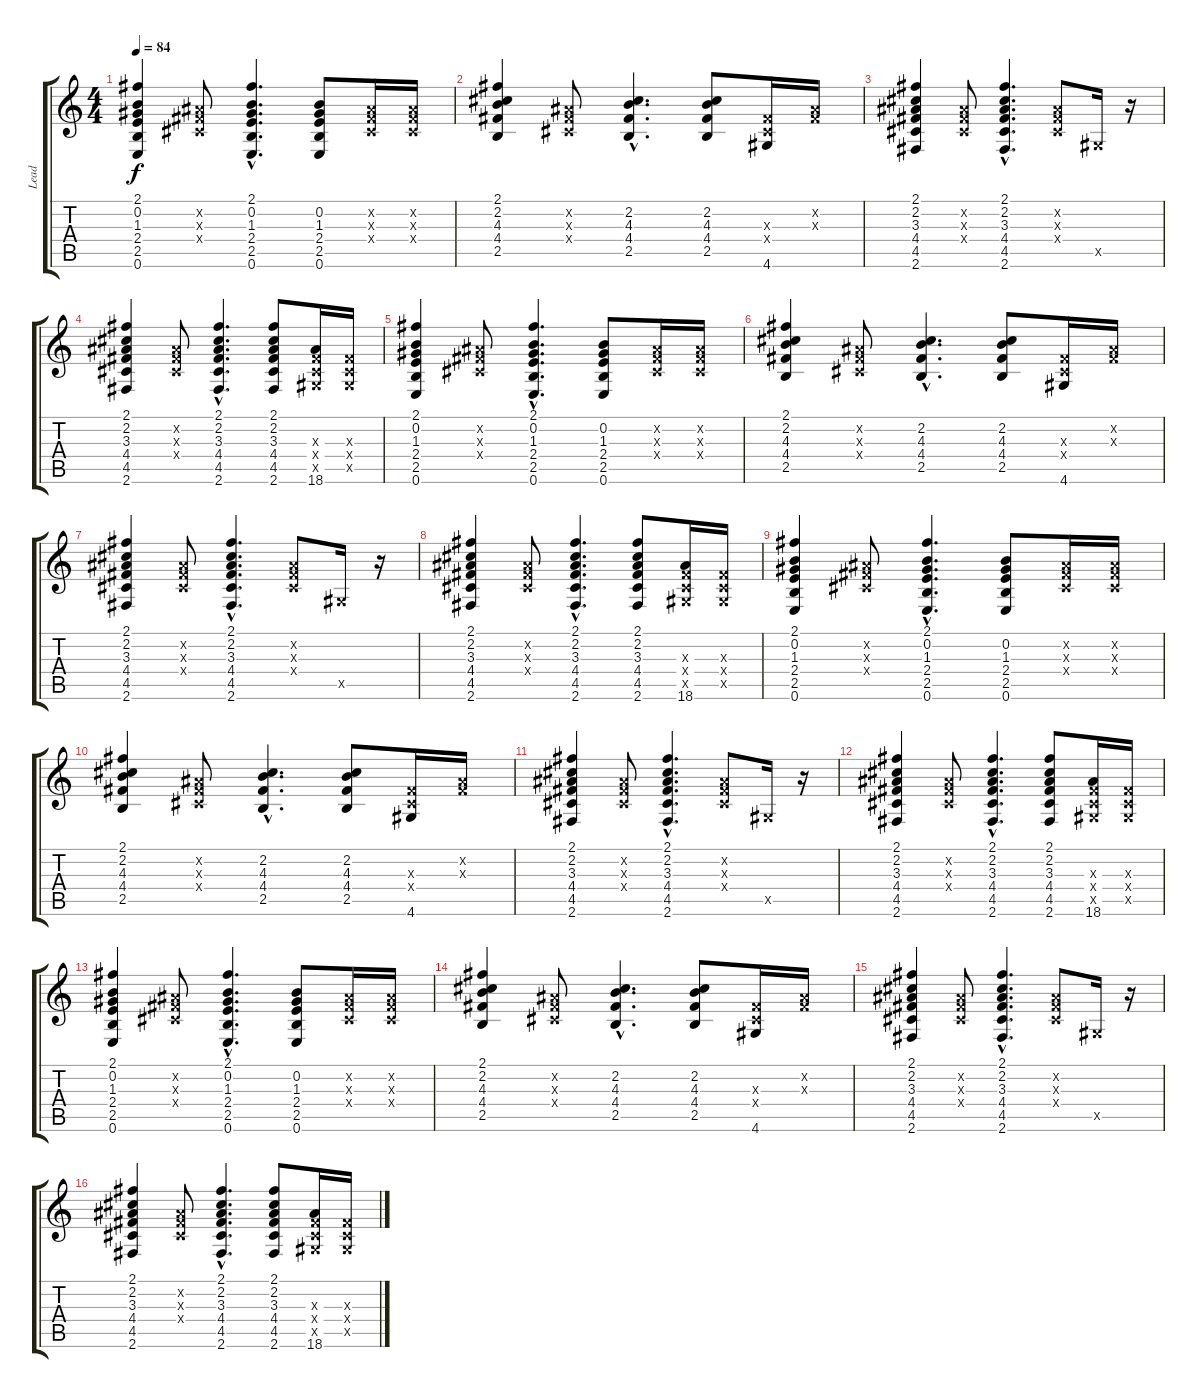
\track ("Lead" "Lead") {instrument distortionguitar}
\staff {score tabs}
\tuning (E4 B3 G3 D3 A2 E2) {hide}
\ts (4 4)
\tempo 84
\clef g2
\ks c
(2.1 0.2 1.3 2.4 2.5 0.6).4{dy f} (-1.2{x} -1.3{x} -1.4{x}).8 (2.1{hac} 0.2{hac} 1.3{hac} 2.4{hac} 2.5{hac} 0.6{hac}).4{d} (0.2 1.3 2.4 2.5 0.6).8 (-1.2{x} -1.3{x} -1.4{x}).16 (-1.2{x} -1.3{x} -1.4{x}).16 |
(2.1 2.2 4.3 4.4 2.5).4 (-1.2{x} -1.3{x} -1.4{x}).8 (2.2{hac} 4.3{hac} 4.4{hac} 2.5{hac}).4{d} (2.2 4.3 4.4 2.5).8 (-1.3{x} -1.4{x} 4.6).16 (-1.2{x} -1.3{x}).16 |
(2.1 2.2 3.3 4.4 4.5 2.6).4 (-1.2{x} -1.3{x} -1.4{x}).8 (2.1{hac} 2.2{hac} 3.3{hac} 4.4{hac} 4.5{hac} 2.6{hac}).4{d} (-1.2{x} -1.3{x} -1.4{x}).8 -1.5{x}.16 r.16 |
(2.1 2.2 3.3 4.4 4.5 2.6).4 (-1.2{x} -1.3{x} -1.4{x}).8 (2.1{hac} 2.2{hac} 3.3{hac} 4.4{hac} 4.5{hac} 2.6{hac}).4{d} (2.1 2.2 3.3 4.4 4.5 2.6).8 (-1.3{x} -1.4{x} -1.5{x} 18.6).16 (-1.3{x} -1.4{x} -1.5{x}).16 |
(2.1 0.2 1.3 2.4 2.5 0.6).4 (-1.2{x} -1.3{x} -1.4{x}).8 (2.1{hac} 0.2{hac} 1.3{hac} 2.4{hac} 2.5{hac} 0.6{hac}).4{d} (0.2 1.3 2.4 2.5 0.6).8 (-1.2{x} -1.3{x} -1.4{x}).16 (-1.2{x} -1.3{x} -1.4{x}).16 |
(2.1 2.2 4.3 4.4 2.5).4 (-1.2{x} -1.3{x} -1.4{x}).8 (2.2{hac} 4.3{hac} 4.4{hac} 2.5{hac}).4{d} (2.2 4.3 4.4 2.5).8 (-1.3{x} -1.4{x} 4.6).16 (-1.2{x} -1.3{x}).16 |
(2.1 2.2 3.3 4.4 4.5 2.6).4 (-1.2{x} -1.3{x} -1.4{x}).8 (2.1{hac} 2.2{hac} 3.3{hac} 4.4{hac} 4.5{hac} 2.6{hac}).4{d} (-1.2{x} -1.3{x} -1.4{x}).8 -1.5{x}.16 r.16 |
(2.1 2.2 3.3 4.4 4.5 2.6).4 (-1.2{x} -1.3{x} -1.4{x}).8 (2.1{hac} 2.2{hac} 3.3{hac} 4.4{hac} 4.5{hac} 2.6{hac}).4{d} (2.1 2.2 3.3 4.4 4.5 2.6).8 (-1.3{x} -1.4{x} -1.5{x} 18.6).16 (-1.3{x} -1.4{x} -1.5{x}).16 |
(2.1 0.2 1.3 2.4 2.5 0.6).4 (-1.2{x} -1.3{x} -1.4{x}).8 (2.1{hac} 0.2{hac} 1.3{hac} 2.4{hac} 2.5{hac} 0.6{hac}).4{d} (0.2 1.3 2.4 2.5 0.6).8 (-1.2{x} -1.3{x} -1.4{x}).16 (-1.2{x} -1.3{x} -1.4{x}).16 |
(2.1 2.2 4.3 4.4 2.5).4 (-1.2{x} -1.3{x} -1.4{x}).8 (2.2{hac} 4.3{hac} 4.4{hac} 2.5{hac}).4{d} (2.2 4.3 4.4 2.5).8 (-1.3{x} -1.4{x} 4.6).16 (-1.2{x} -1.3{x}).16 |
(2.1 2.2 3.3 4.4 4.5 2.6).4 (-1.2{x} -1.3{x} -1.4{x}).8 (2.1{hac} 2.2{hac} 3.3{hac} 4.4{hac} 4.5{hac} 2.6{hac}).4{d} (-1.2{x} -1.3{x} -1.4{x}).8 -1.5{x}.16 r.16 |
(2.1 2.2 3.3 4.4 4.5 2.6).4 (-1.2{x} -1.3{x} -1.4{x}).8 (2.1{hac} 2.2{hac} 3.3{hac} 4.4{hac} 4.5{hac} 2.6{hac}).4{d} (2.1 2.2 3.3 4.4 4.5 2.6).8 (-1.3{x} -1.4{x} -1.5{x} 18.6).16 (-1.3{x} -1.4{x} -1.5{x}).16 |
(2.1 0.2 1.3 2.4 2.5 0.6).4 (-1.2{x} -1.3{x} -1.4{x}).8 (2.1{hac} 0.2{hac} 1.3{hac} 2.4{hac} 2.5{hac} 0.6{hac}).4{d} (0.2 1.3 2.4 2.5 0.6).8 (-1.2{x} -1.3{x} -1.4{x}).16 (-1.2{x} -1.3{x} -1.4{x}).16 |
(2.1 2.2 4.3 4.4 2.5).4 (-1.2{x} -1.3{x} -1.4{x}).8 (2.2{hac} 4.3{hac} 4.4{hac} 2.5{hac}).4{d} (2.2 4.3 4.4 2.5).8 (-1.3{x} -1.4{x} 4.6).16 (-1.2{x} -1.3{x}).16 |
(2.1 2.2 3.3 4.4 4.5 2.6).4 (-1.2{x} -1.3{x} -1.4{x}).8 (2.1{hac} 2.2{hac} 3.3{hac} 4.4{hac} 4.5{hac} 2.6{hac}).4{d} (-1.2{x} -1.3{x} -1.4{x}).8 -1.5{x}.16 r.16 |
(2.1 2.2 3.3 4.4 4.5 2.6).4 (-1.2{x} -1.3{x} -1.4{x}).8 (2.1{hac} 2.2{hac} 3.3{hac} 4.4{hac} 4.5{hac} 2.6{hac}).4{d} (2.1 2.2 3.3 4.4 4.5 2.6).8 (-1.3{x} -1.4{x} -1.5{x} 18.6).16 (-1.3{x} -1.4{x} -1.5{x}).16
